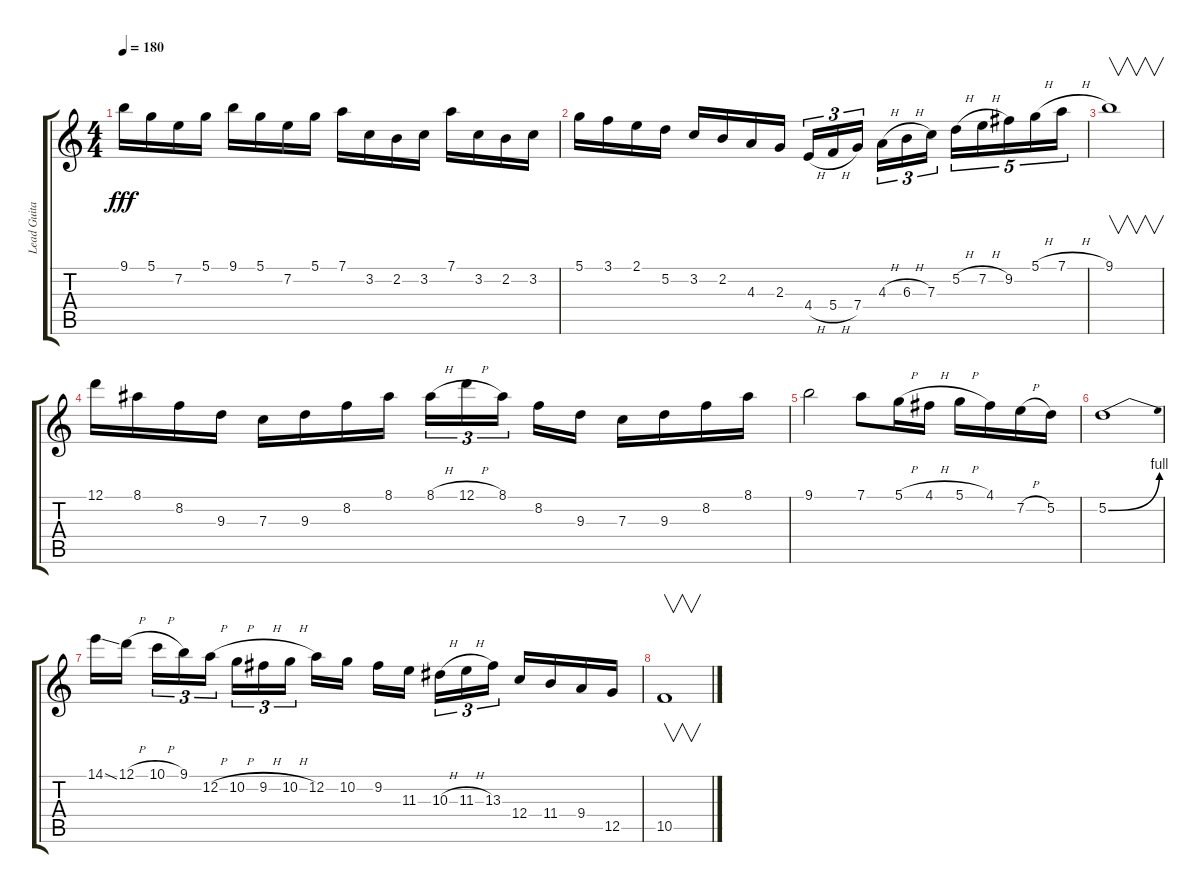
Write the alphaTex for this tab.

\track ("Lead Guitar" "Lead Guita") {instrument distortionguitar}
\staff {score tabs}
\tuning (D4 A3 F3 C3 G2 D2) {hide}
\ts (4 4)
\tempo 180
\clef g2
\ks c
9.1.16{dy fff} 5.1.16 7.2.16 5.1.16 9.1.16 5.1.16 7.2.16 5.1.16 7.1.16 3.2.16 2.2.16 3.2.16 7.1.16 3.2.16 2.2.16 3.2.16 |
5.1.16 3.1.16 2.1.16 5.2.16 3.2.16 2.2.16 4.3.16 2.3.16 4.4{h}.16{tu (3 2)} 5.4{h}.16{tu (3 2)} 7.4.16{tu (3 2)} 4.3{h}.16{tu (3 2)} 6.3{h}.16{tu (3 2)} 7.3.16{tu (3 2)} 5.2{h}.16{tu (5 4)} 7.2{h}.16{tu (5 4)} 9.2.16{tu (5 4)} 5.1{h}.16{tu (5 4)} 7.1{h}.16{tu (5 4)} |
9.1.1{v} |
12.1.16 8.1.16 8.2.16 9.3.16 7.3.16 9.3.16 8.2.16 8.1.16 8.1{h}.16{tu (3 2)} 12.1{h}.16{tu (3 2)} 8.1.16{tu (3 2)} 8.2.16 9.3.16 7.3.16 9.3.16 8.2.16 8.1.16 |
9.1.2 7.1.8 5.1{h}.16 4.1{h}.16 5.1{h}.16 4.1.16 7.2{h}.16 5.2.16 |
5.2{be (bend 0 0 60 4)}.1 |
14.1{ss}.16 12.1{h}.16 10.1{h}.16{tu (3 2)} 9.1.16{tu (3 2)} 12.2{h}.16{tu (3 2)} 10.2{h}.16{tu (3 2)} 9.2{h}.16{tu (3 2)} 10.2{h}.16{tu (3 2)} 12.2.16 10.2.16 9.2.16 11.3.16 10.3{h}.16{tu (3 2)} 11.3{h}.16{tu (3 2)} 13.3.16{tu (3 2)} 12.4.16 11.4.16 9.4.16 12.5.16 |
10.5.1{v}
